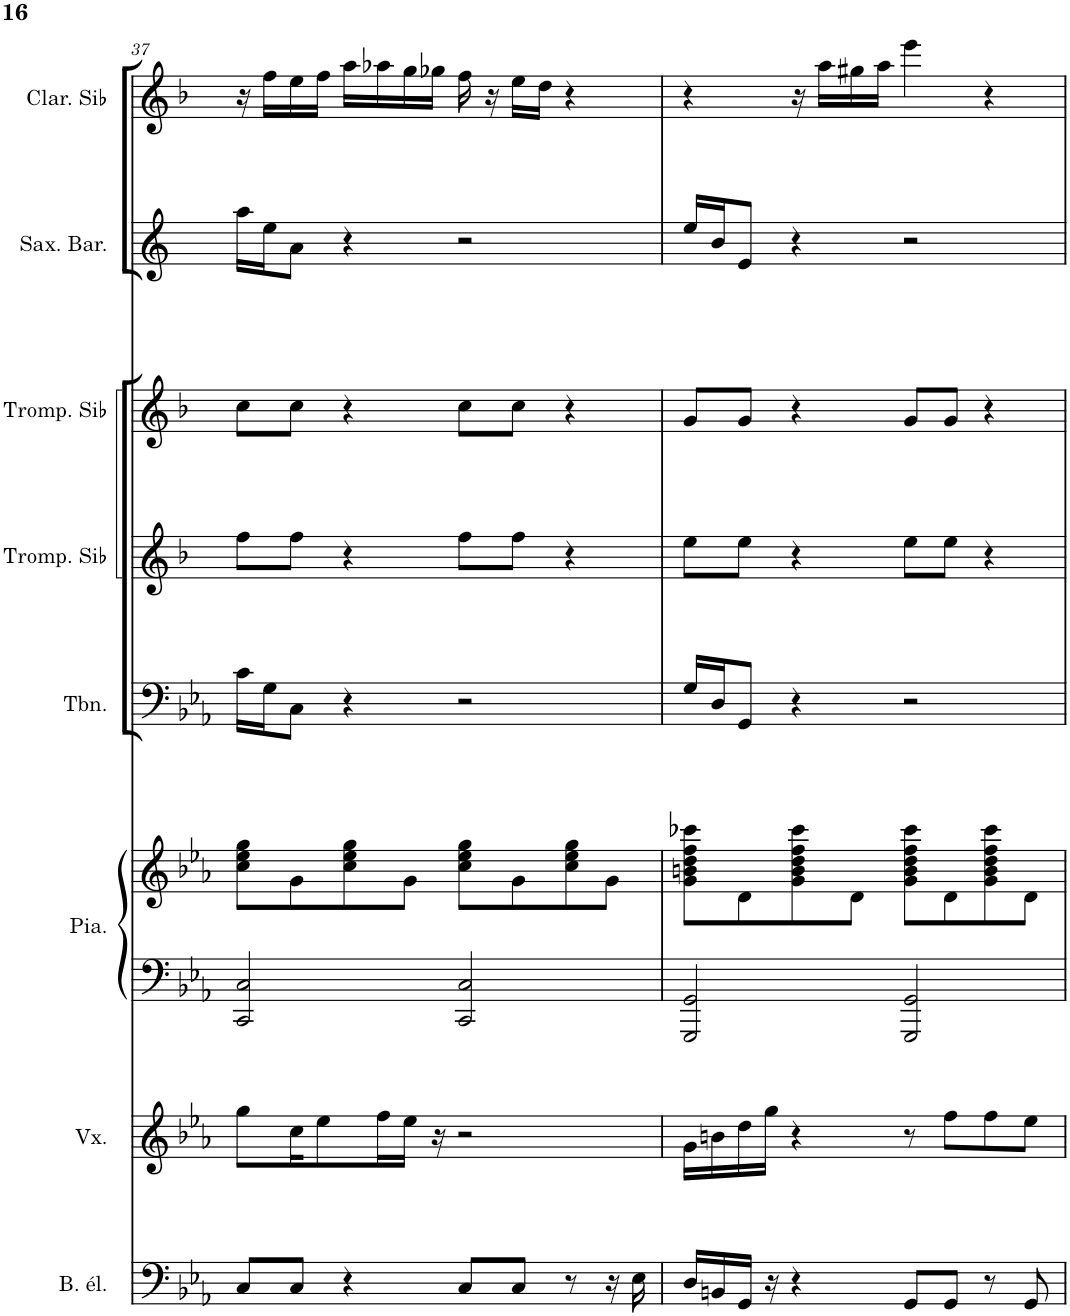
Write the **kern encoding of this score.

**kern	**kern	**kern	**kern	**kern	**kern	**kern	**kern	**kern
*part8	*part7	*part6	*part6	*part5	*part4	*part3	*part2	*part1
*staff9	*staff8	*staff7	*staff6	*staff5	*staff4	*staff3	*staff2	*staff1
*I"Basse électrique	*I"Voix	*I"Piano	*	*I"Trombone	*I"Trompette en Sib	*I"Trompette en Sib	*I"Saxophone Baryton	*I"Clarinette en Sib
*I'B. él.	*I'Vx.	*I'Pia.	*	*I'Tbn.	*I'Tromp. Sib	*I'Tromp. Sib	*I'Sax. Bar.	*I'Clar. Sib
!!LO:PB:g=z
*clefF4	*clefG2	*clefF4	*clefG2	*clefF4	*clefG2	*clefG2	*clefG2	*clefG2
*Trd7c12	*	*	*	*	*Trd1c2	*Trd1c2	*Trd12c21	*Trd1c2
*k[b-e-a-]	*k[b-e-a-]	*k[b-e-a-]	*k[b-e-a-]	*k[b-e-a-]	*k[b-]	*k[b-]	*k[]	*k[b-]
*M4/4	*M4/4	*M4/4	*M4/4	*M4/4	*M4/4	*M4/4	*M4/4	*M4/4
=37	=37	=37	=37	=37	=37	=37	=37	=37
8C/L	8gg\L	2CC/ 2C/	8cc\ 8ee-\ 8gg\L	16c\LL	8ff\L	8cc\L	16aa\LL	16r
.	.	.	.	16G\J	.	.	16ee\J	16ff\LL
8C/J	16cc\K	.	8g\	8C\J	8ff\J	8cc\J	8a\J	16ee\
.	8ee-\	.	.	.	.	.	.	16ff\JJ
4r	.	.	8cc\ 8ee-\ 8gg\	4r	4r	4r	4r	16aa\LL
.	16ff\L	.	.	.	.	.	.	16aa-X\
.	16ee-\JJ	.	8g\J	.	.	.	.	16gg\
.	16r	.	.	.	.	.	.	16gg-X\JJ
8C/L	2r	2CC/ 2C/	8cc\ 8ee-\ 8gg\L	2r	8ff\L	8cc\L	2r	16ff\
.	.	.	.	.	.	.	.	16r
8C/J	.	.	8g\	.	8ff\J	8cc\J	.	16ee\LL
.	.	.	.	.	.	.	.	16dd\JJ
8r	.	.	8cc\ 8ee-\ 8gg\	.	4r	4r	.	4r
16r	.	.	8g\J	.	.	.	.	.
16E-\	.	.	.	.	.	.	.	.
=38	=38	=38	=38	=38	=38	=38	=38	=38
16D/LL	16g\LL	2GGG/ 2GG/	8g\ 8bn\ 8dd\ 8ff\ 8ccc-X\L	16G/LL	8ee\L	8g/L	16ee/LL	4r
16BBn/	16bn\	.	.	16D/J	.	.	16b/J	.
16GG/JJ	16dd\	.	8d\	8GG/J	8ee\J	8g/J	8e/J	.
16r	16gg\JJ	.	.	.	.	.	.	.
4r	4r	.	8g\ 8b\ 8dd\ 8ff\ 8ccc-\	4r	4r	4r	4r	16r
.	.	.	.	.	.	.	.	16aa\LL
.	.	.	8d\J	.	.	.	.	16gg#X\
.	.	.	.	.	.	.	.	16aa\JJ
8GG/L	8r	2GGG/ 2GG/	8g\ 8b\ 8dd\ 8ff\ 8ccc-\L	2r	8ee\L	8g/L	2r	4eee\
8GG/J	8ff\L	.	8d\	.	8ee\J	8g/J	.	.
8r	8ff\	.	8g\ 8b\ 8dd\ 8ff\ 8ccc-\	.	4r	4r	.	4r
8GG/	8ee-\J	.	8d\J	.	.	.	.	.
=	=	=	=	=	=	=	=	=
*-	*-	*-	*-	*-	*-	*-	*-	*-
